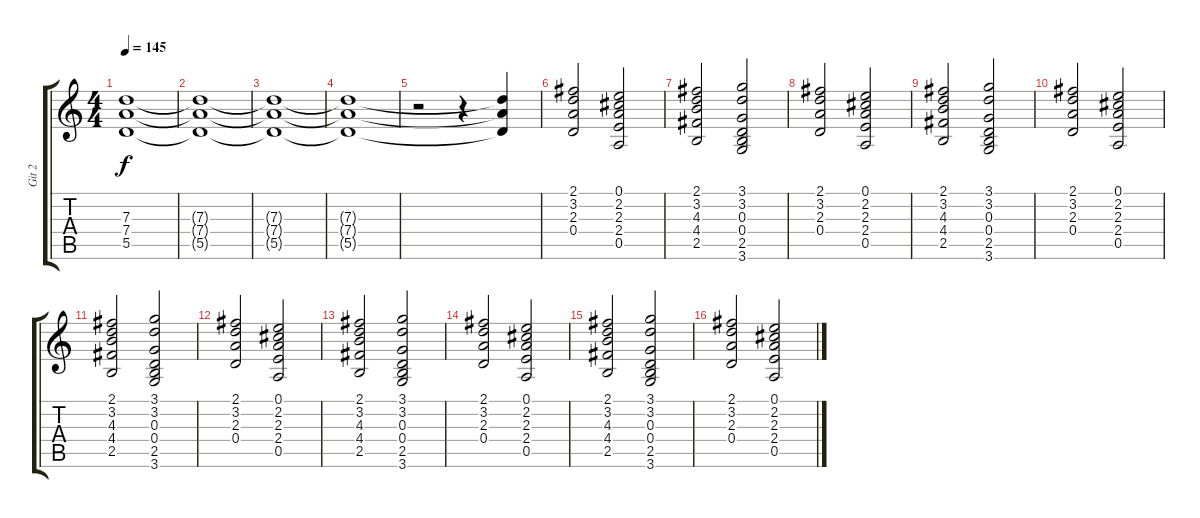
\track ("Git 2" "Git 2") {instrument distortionguitar}
\staff {score tabs}
\tuning (E4 B3 G3 D3 A2 E2) {hide}
\ts (4 4)
\tempo 145
\clef g2
\ks c
(7.3 7.4 5.5).1{dy f} |
(7.3{t} 7.4{t} 5.5{t}).1 |
(7.3{t} 7.4{t} 5.5{t}).1 |
(7.3{t} 7.4{t} 5.5{t}).1 |
r.2 r.4 (7.3{t} 7.4{t} 5.5{t}).4 |
(2.1 3.2 2.3 0.4).2 (0.1 2.2 2.3 2.4 0.5).2 |
(2.1 3.2 4.3 4.4 2.5).2 (3.1 3.2 0.3 0.4 2.5 3.6).2 |
(2.1 3.2 2.3 0.4).2 (0.1 2.2 2.3 2.4 0.5).2 |
(2.1 3.2 4.3 4.4 2.5).2 (3.1 3.2 0.3 0.4 2.5 3.6).2 |
(2.1 3.2 2.3 0.4).2 (0.1 2.2 2.3 2.4 0.5).2 |
(2.1 3.2 4.3 4.4 2.5).2 (3.1 3.2 0.3 0.4 2.5 3.6).2 |
(2.1 3.2 2.3 0.4).2 (0.1 2.2 2.3 2.4 0.5).2 |
(2.1 3.2 4.3 4.4 2.5).2 (3.1 3.2 0.3 0.4 2.5 3.6).2 |
(2.1 3.2 2.3 0.4).2 (0.1 2.2 2.3 2.4 0.5).2 |
(2.1 3.2 4.3 4.4 2.5).2 (3.1 3.2 0.3 0.4 2.5 3.6).2 |
(2.1 3.2 2.3 0.4).2 (0.1 2.2 2.3 2.4 0.5).2
